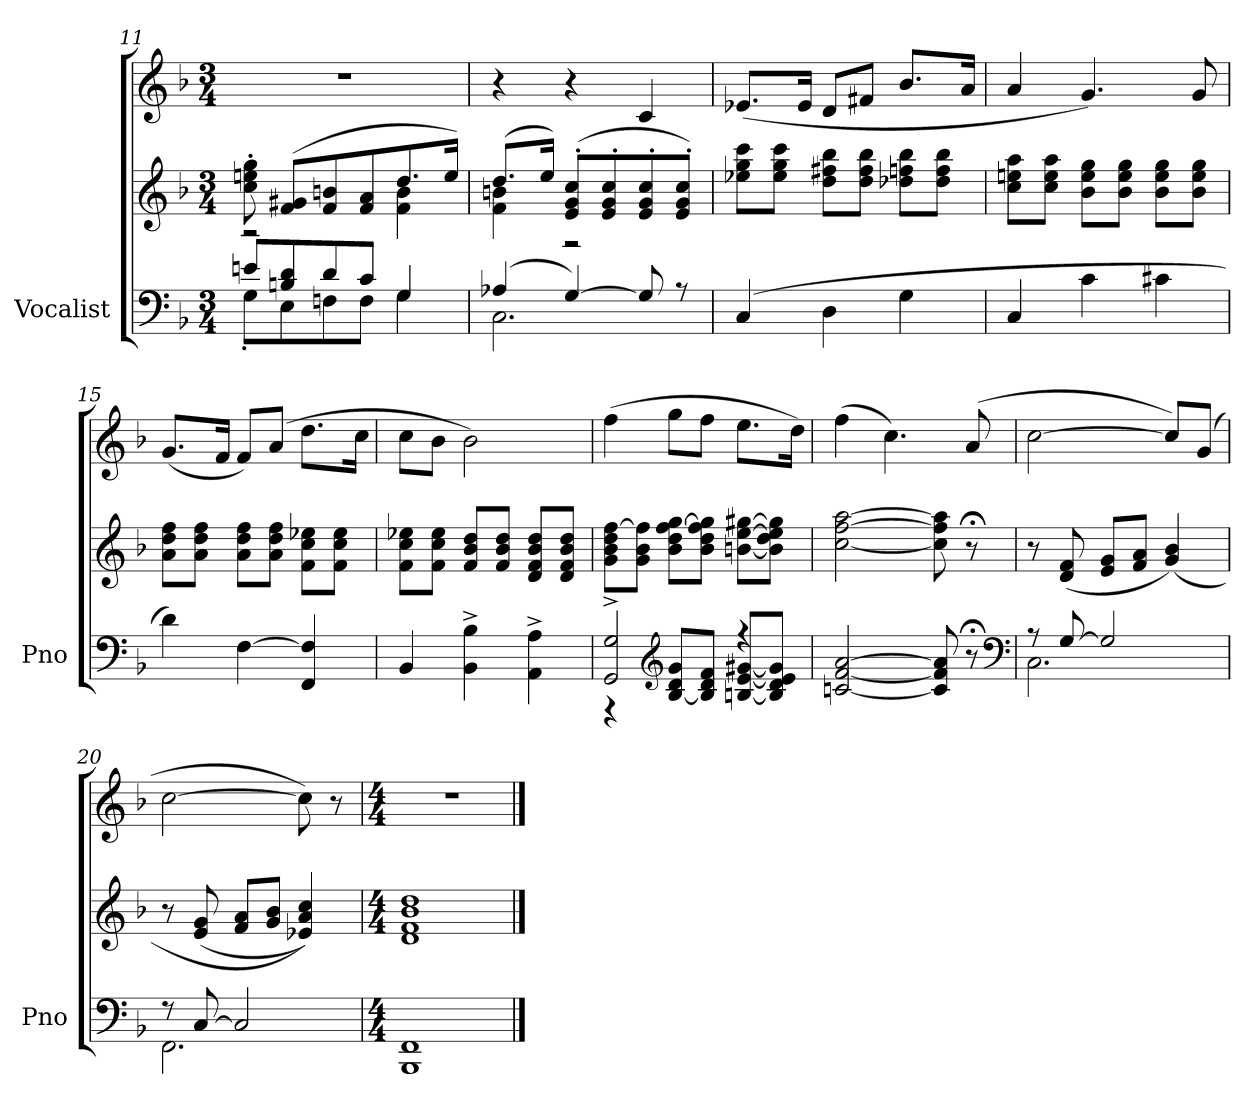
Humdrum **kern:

**kern	**kern	**kern
*part1	*part1	*part1
*staff3	*staff2	*staff1
*I"Vocalist	*	*
*I'Pno	*	*
*clefF4	*clefG2	*clefG2
*k[b-]	*k[b-]	*k[b-]
*F:	*F:	*F:
*M3/4	*M3/4	*M3/4
=11	=11	=11
*^	*^	*
8en/L	8G'\L	8cc'\ 8een'\ 8gg'\	2r	2.r
8Bn/ 8d/	8E\	(8f/ 8g#X/L	.	.
8d/	8Fn\	8f/ 8bn/	.	.
8c/J	8F\J	8f/ 8a/	.	.
4G/	4G\	8.dd/	4f\ 4b\	.
.	.	16ee/Jk)	.	.
=12	=12	=12	=12	=12
(4A-X/	2.C\	(8.dd/L	4f\ 4bn\	4r
.	.	16ee/Jk)	.	.
[4G/)	.	(8e'/ 8g'/ 8cc'/L	2r	4r
.	.	8e'/ 8g'/ 8cc'/	.	.
8G/]	.	8e'/ 8g'/ 8cc'/	.	4c/
8r	.	8e'/ 8g'/ 8cc'/J)	.	.
*v	*v	*	*	*
*	*v	*v	*
=13	=13	=13
(4C/	8ee-X\ 8gg\ 8ccc\L	(8.e-X/L
.	8ee-\ 8gg\ 8ccc\J	.
.	.	16e-/Jk
4D\	8dd\ 8ff#X\ 8bb-\L	8d/L
.	8dd\ 8ff#\ 8bb-\J	8f#X/J
4G\	8dd-X\ 8ffn\ 8bb-\L	8.b-/L
.	8dd-\ 8ff\ 8bb-\J	.
.	.	16a/Jk
=14	=14	=14
4C/	8cc\ 8een\ 8aa\L	4a/
.	8cc\ 8ee\ 8aa\J	.
4c\	8b-\ 8ee\ 8gg\L	4.g/)
.	8b-\ 8ee\ 8gg\J	.
4c#X\	8b-\ 8ee\ 8gg\L	.
.	8b-\ 8ee\ 8gg\J	8g/
=15	=15	=15
4d\)	8a\ 8dd\ 8ff\L	(8.g/L
.	8a\ 8dd\ 8ff\J	.
.	.	16f/Jk
[4F\	8a\ 8dd\ 8ff\L	8f/L)
.	8a\ 8dd\ 8ff\J	(8a/J
4FF/ 4F]/	8f\ 8cc\ 8ee-X\L	8.dd\L
.	8f\ 8cc\ 8ee-\J	.
.	.	16cc\Jk
=16	=16	=16
4BB-/	8f\ 8cc\ 8ee-X\L	8cc\L
.	8f\ 8cc\ 8ee-\J	8b-\J
4BB-^\ 4B-^\	8f/ 8b-/ 8dd/L	2b-\)
.	8f/ 8b-/ 8dd/J	.
4AA^\ 4A^\	8d/ 8f/ 8b-/ 8dd/L	.
.	8d/ 8f/ 8b-/ 8dd/J	.
=17	=17	=17
*^	*	*
2GG^/ 2G^/	4r	8g\ 8b-\ 8dd\ [8ff\L	(4ff\
.	.	8g\ 8b-\ 8ff]\J	.
*clefG2	*	*	*
.	[8B-/ 8d/ 8g/L	8b-\ 8dd\ [8ff\ [8gg\L	8gg\L
.	8B-]/ 8d/ 8f/J	8b-\ 8dd\ 8ff]\ 8gg]\J	8ff\J
4r	[8Bn/ [8e/ [8g#X/L	[8bn\ [8ee\ [8gg#X\L	8.ee\L
.	8B]/ 8d/ 8e]/ 8g#]/J	8b]\ 8dd\ 8ee]\ 8gg#]\J	.
.	.	.	16dd\Jk)
*v	*v	*	*
=18	=18	=18
[2cn/ [2f/ [2a/	[2cc\ [2ff\ [2aa\	(4ff\
.	.	4.cc\)
8c]/ 8f]/ 8a]/	8cc]\ 8ff]\ 8aa]\	.
8r;<	8r;<	(8a/
*clefF4	*	*
=19	=19	=19
*^	*	*
8r	2.C\	8r	[2cc\
[8G/	.	(8d/ 8f/	.
2G/]	.	8e/ 8g/L	.
.	.	8f/ 8a/J	.
.	.	(4g/ 4b-/)	8cc/L])
.	.	.	(8g/J
=20	=20	=20	=20
8r	2.FF\	8r	[2cc\
[8C/	.	(8e/ 8g/	.
2C/]	.	8f/ 8a/L	.
.	.	8g/ 8b-/J	.
.	.	4e-X/ 4a/ 4cc/))	8cc\])
.	.	.	8r
*v	*v	*	*
=21	=21	=21
*M4/4	*M4/4	*M4/4
1BBB- 1FF	1d 1f 1b- 1dd	1r
==	==	==
*-	*-	*-
